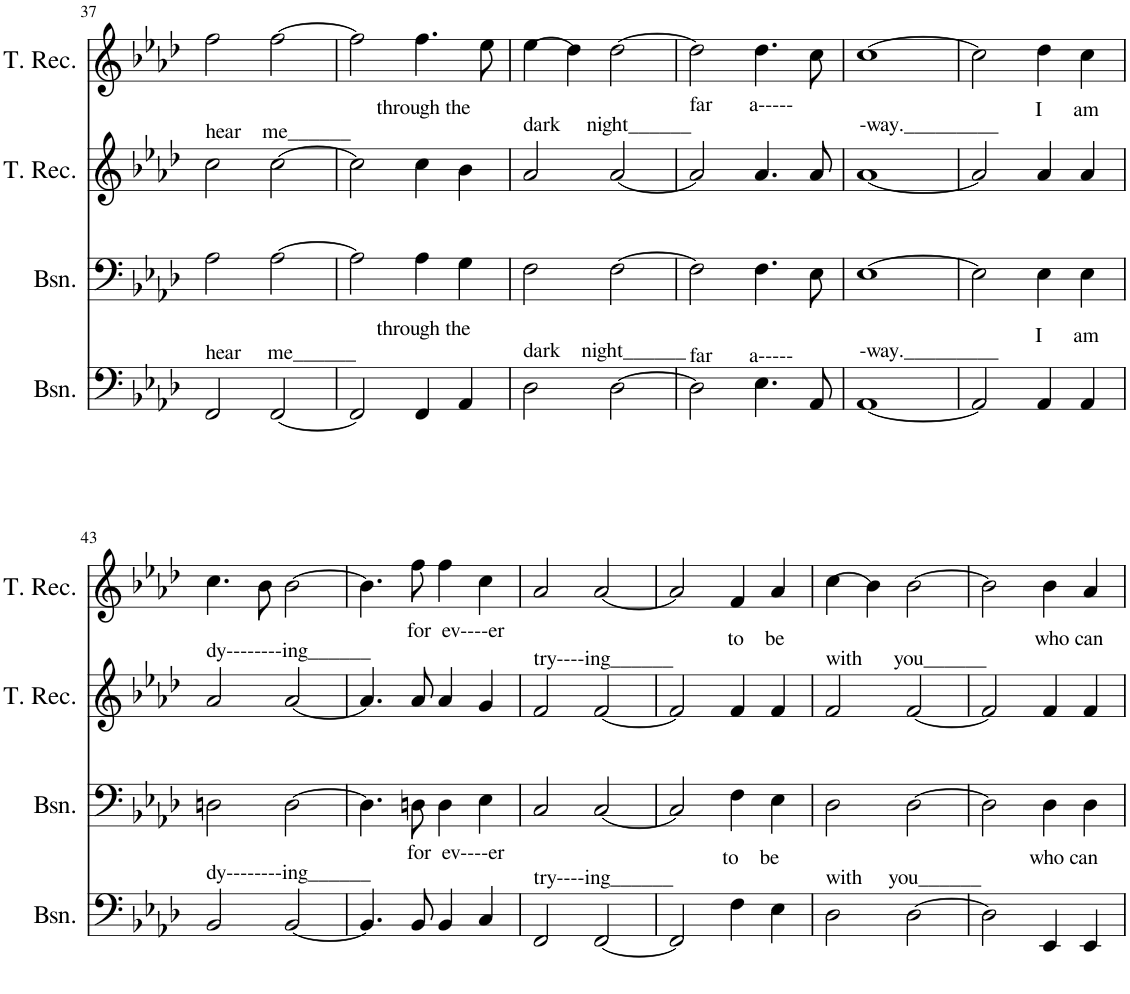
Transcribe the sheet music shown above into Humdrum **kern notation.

**kern	**kern	**kern	**kern
*part4	*part3	*part2	*part1
*staff4	*staff3	*staff2	*staff1
*I"Bassoon	*I"Bassoon	*I"Tenor Recorder	*I"Tenor Recorder
*I'Bsn.	*I'Bsn.	*I'T. Rec.	*I'T. Rec.
!!LO:PB:g=z
*clefF4	*clefF4	*clefG2	*clefG2
*k[b-e-a-d-]	*k[b-e-a-d-]	*k[b-e-a-d-]	*k[b-e-a-d-]
*M4/4	*M4/4	*M4/4	*M4/4
=37	=37	=37	=37
!	!	!LO:TX:a:t=hear    me______	!
!LO:TX:a:t=hear     me______	!	!	!
2FF/	2A-\	2cc\	2ff\
[2FF/	[2A-\	[2cc\	[2ff\
=38	=38	=38	=38
!	!	!LO:TX:a:t=through the	!
!LO:TX:a:t=through the	!	!	!
2FF/]	2A-\]	2cc\]	2ff\]
4FF/	4A-\	4cc\	4.ff\
4AA-/	4G\	4b-\	.
.	.	.	8ee-\
=39	=39	=39	=39
!	!	!LO:TX:a:t=dark     night______	!
!LO:TX:a:t=dark    night______	!	!	!
2D-\	2F\	2a-/	(4ee-\
.	.	.	4dd-\)
[2D-\	[2F\	[2a-/	[2dd-\
=40	=40	=40	=40
!	!	!LO:TX:a:t=far       a-----	!
!LO:TX:a:t=far       a-----	!	!	!
2D-\]	2F\]	2a-/]	2dd-\]
4.E-\	4.F\	4.a-/	4.dd-\
8AA-/	8E-\	8a-/	8cc\
=41	=41	=41	=41
!	!	!LO:TX:a:t=-way._________	!
!LO:TX:a:t=-way._________	!	!	!
[1AA-	[1E-	[1a-	[1cc
=42	=42	=42	=42
!	!	!LO:TX:a:t=I      am	!
!LO:TX:a:t=I      am	!	!	!
2AA-/]	2E-\]	2a-/]	2cc\]
4AA-/	4E-\	4a-/	4dd-\
4AA-/	4E-\	4a-/	4cc\
!!LO:LB:g=z
=43	=43	=43	=43
!	!	!LO:TX:a:t=dy--------ing______	!
!LO:TX:a:t=dy--------ing______	!	!	!
2BB-/	2Dn\	2a-/	4.cc\
.	.	.	8b-\
[2BB-/	[2D\	[2a-/	[2b-\
=44	=44	=44	=44
!	!	!LO:TX:a:t=for  ev----er	!
!LO:TX:a:t=for  ev----er	!	!	!
4.BB-/]	4.D\]	4.a-/]	4.b-\]
8BB-/	8Dn\	8a-/	8ff\
4BB-/	4D\	4a-/	4ff\
4C/	4E-\	4g/	4cc\
=45	=45	=45	=45
!	!	!LO:TX:a:t=try----ing______	!
!LO:TX:a:t=try----ing______	!	!	!
2FF/	2C/	2f/	2a-/
[2FF/	[2C/	[2f/	[2a-/
=46	=46	=46	=46
!	!	!LO:TX:a:t=to    be	!
!LO:TX:a:t=to    be	!	!	!
2FF/]	2C/]	2f/]	2a-/]
4F\	4F\	4f/	4f/
4E-\	4E-\	4f/	4a-/
=47	=47	=47	=47
!	!	!LO:TX:a:t=with      you______	!
!LO:TX:a:t=with     you______	!	!	!
2D-\	2D-\	2f/	(4cc\
.	.	.	4b-\)
[2D-\	[2D-\	[2f/	[2b-\
=48	=48	=48	=48
!	!	!LO:TX:a:t=who can	!
!LO:TX:a:t=who can	!	!	!
2D-\]	2D-\]	2f/]	2b-\]
4EE-/	4D-\	4f/	4b-\
4EE-/	4D-\	4f/	4a-/
=	=	=	=
*-	*-	*-	*-
